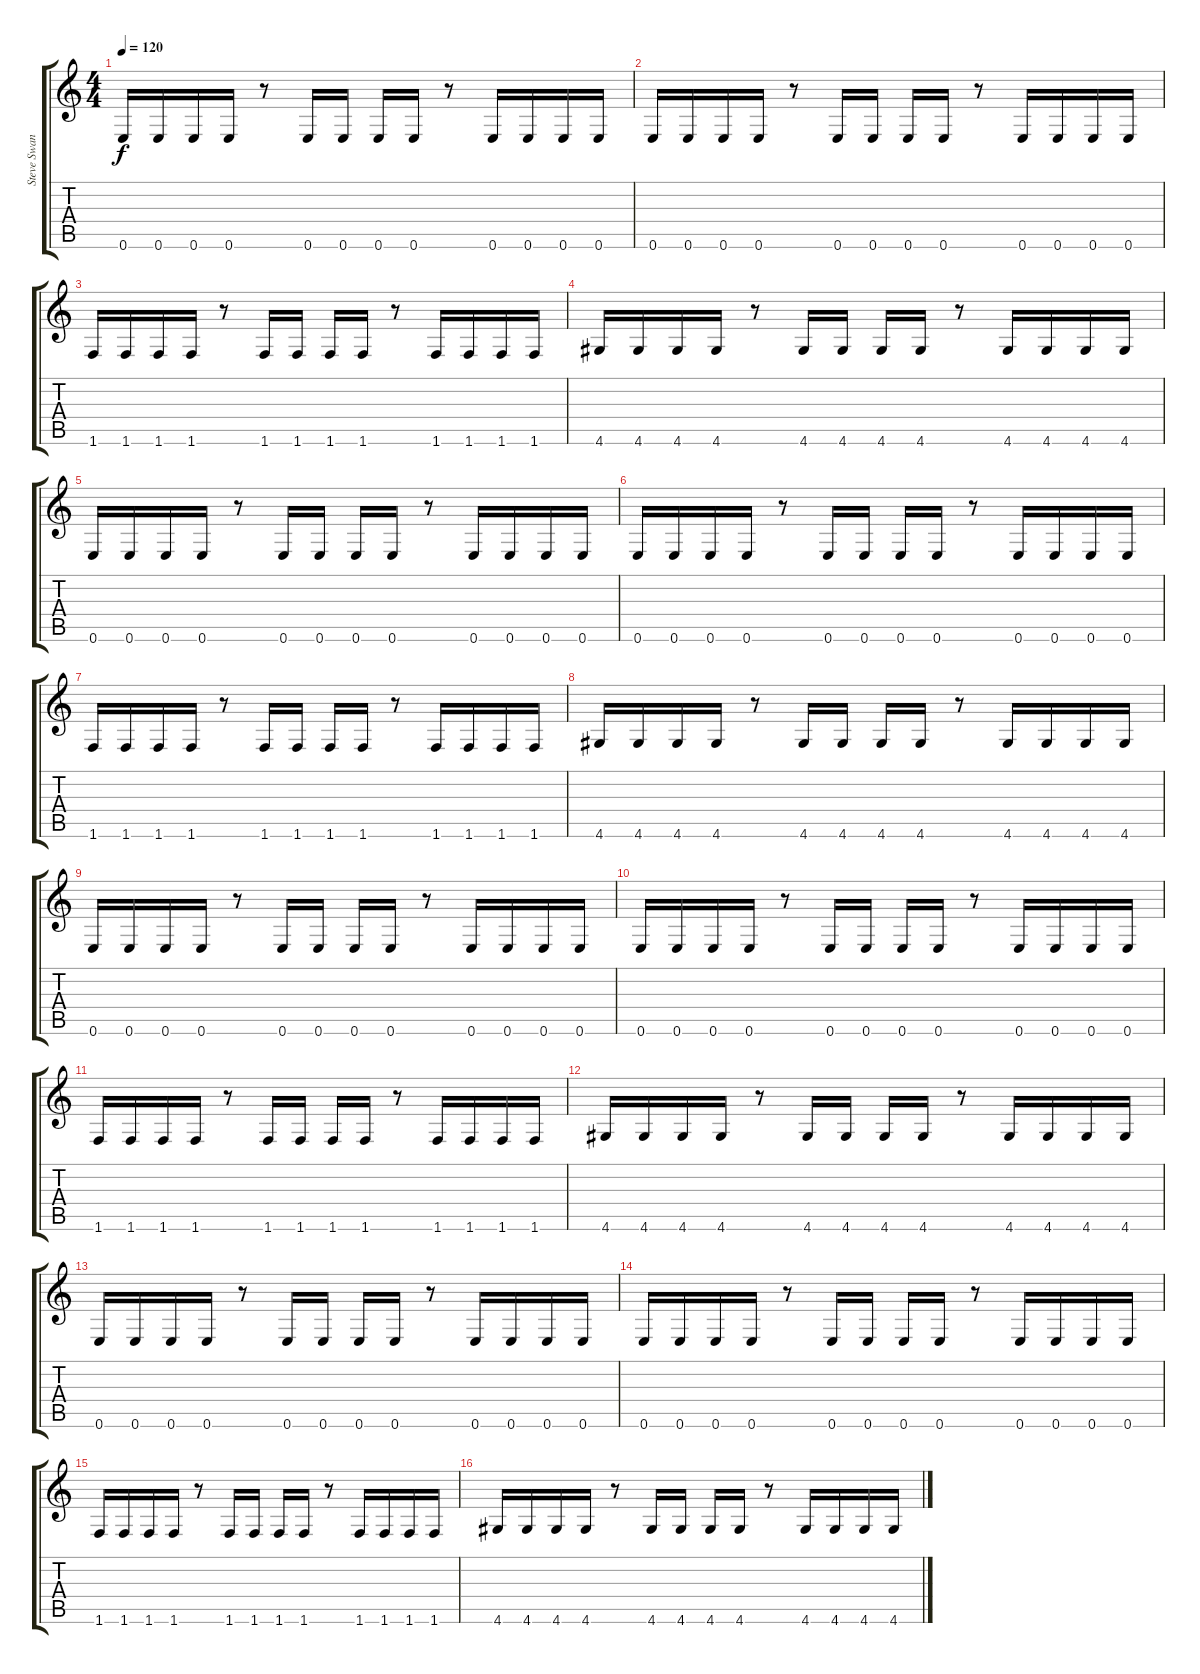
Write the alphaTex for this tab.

\track ("Steve Swanson" "Steve Swan") {instrument distortionguitar}
\staff {score tabs}
\tuning (E4 B3 G3 D3 A2 E2) {hide}
\ts (4 4)
\tempo 120
\clef g2
\ks c
0.6.16{dy f} 0.6.16 0.6.16 0.6.16 r.8 0.6.16 0.6.16 0.6.16 0.6.16 r.8 0.6.16 0.6.16 0.6.16 0.6.16 |
0.6.16 0.6.16 0.6.16 0.6.16 r.8 0.6.16 0.6.16 0.6.16 0.6.16 r.8 0.6.16 0.6.16 0.6.16 0.6.16 |
1.6.16 1.6.16 1.6.16 1.6.16 r.8 1.6.16 1.6.16 1.6.16 1.6.16 r.8 1.6.16 1.6.16 1.6.16 1.6.16 |
4.6.16 4.6.16 4.6.16 4.6.16 r.8 4.6.16 4.6.16 4.6.16 4.6.16 r.8 4.6.16 4.6.16 4.6.16 4.6.16 |
0.6.16 0.6.16 0.6.16 0.6.16 r.8 0.6.16 0.6.16 0.6.16 0.6.16 r.8 0.6.16 0.6.16 0.6.16 0.6.16 |
0.6.16 0.6.16 0.6.16 0.6.16 r.8 0.6.16 0.6.16 0.6.16 0.6.16 r.8 0.6.16 0.6.16 0.6.16 0.6.16 |
1.6.16 1.6.16 1.6.16 1.6.16 r.8 1.6.16 1.6.16 1.6.16 1.6.16 r.8 1.6.16 1.6.16 1.6.16 1.6.16 |
4.6.16 4.6.16 4.6.16 4.6.16 r.8 4.6.16 4.6.16 4.6.16 4.6.16 r.8 4.6.16 4.6.16 4.6.16 4.6.16 |
0.6.16 0.6.16 0.6.16 0.6.16 r.8 0.6.16 0.6.16 0.6.16 0.6.16 r.8 0.6.16 0.6.16 0.6.16 0.6.16 |
0.6.16 0.6.16 0.6.16 0.6.16 r.8 0.6.16 0.6.16 0.6.16 0.6.16 r.8 0.6.16 0.6.16 0.6.16 0.6.16 |
1.6.16 1.6.16 1.6.16 1.6.16 r.8 1.6.16 1.6.16 1.6.16 1.6.16 r.8 1.6.16 1.6.16 1.6.16 1.6.16 |
4.6.16 4.6.16 4.6.16 4.6.16 r.8 4.6.16 4.6.16 4.6.16 4.6.16 r.8 4.6.16 4.6.16 4.6.16 4.6.16 |
0.6.16 0.6.16 0.6.16 0.6.16 r.8 0.6.16 0.6.16 0.6.16 0.6.16 r.8 0.6.16 0.6.16 0.6.16 0.6.16 |
0.6.16 0.6.16 0.6.16 0.6.16 r.8 0.6.16 0.6.16 0.6.16 0.6.16 r.8 0.6.16 0.6.16 0.6.16 0.6.16 |
1.6.16 1.6.16 1.6.16 1.6.16 r.8 1.6.16 1.6.16 1.6.16 1.6.16 r.8 1.6.16 1.6.16 1.6.16 1.6.16 |
4.6.16 4.6.16 4.6.16 4.6.16 r.8 4.6.16 4.6.16 4.6.16 4.6.16 r.8 4.6.16 4.6.16 4.6.16 4.6.16
